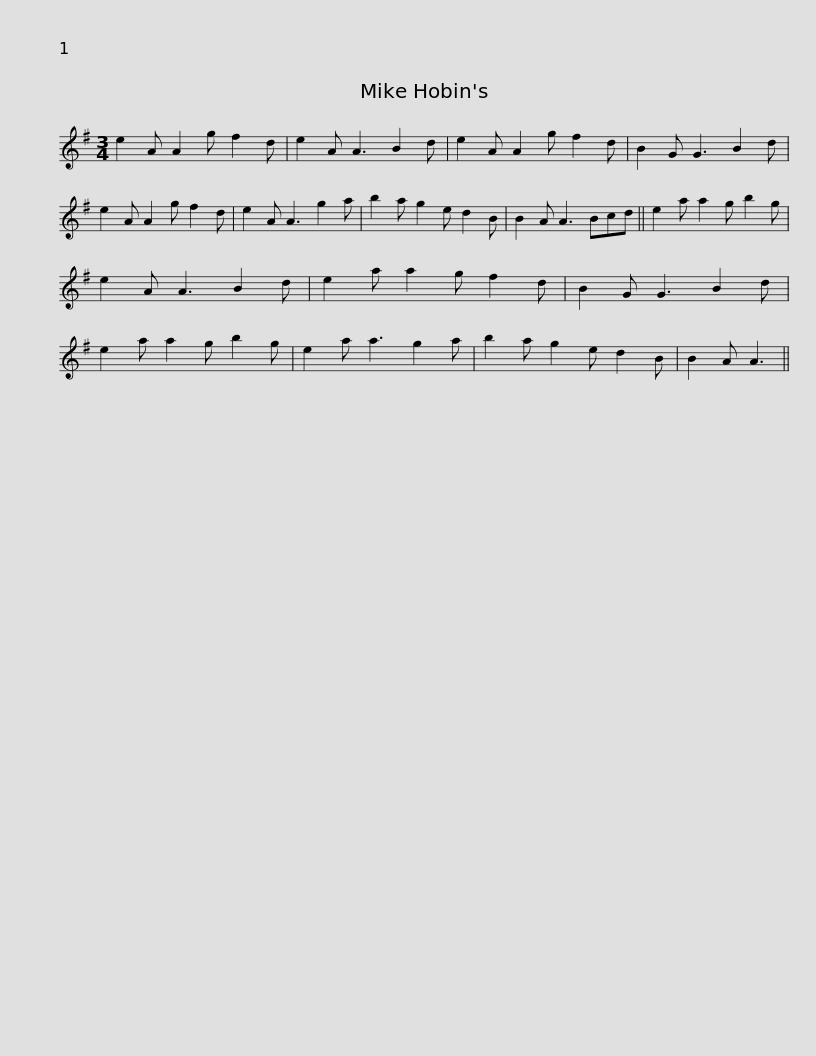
X:1
L:1/8
M:3/4
I:linebreak $
K:G
V:1 treble
V:1
 e2 A A2 g f2 d | e2 A A3 B2 d | e2 A A2 g f2 d | B2 G G3 B2 d | e2 A A2 g f2 d | %5
 e2 A A3 g2 a |$ b2 a g2 e d2 B | B2 A A3 Bcd || e2 a a2 g b2 g | e2 A A3 B2 d | %10
 e2 a a2 g f2 d | B2 G G3 B2 d |$ e2 a a2 g b2 g | e2 a a3 g2 a | b2 a g2 e d2 B | %15
 B2 A A3 || %16
